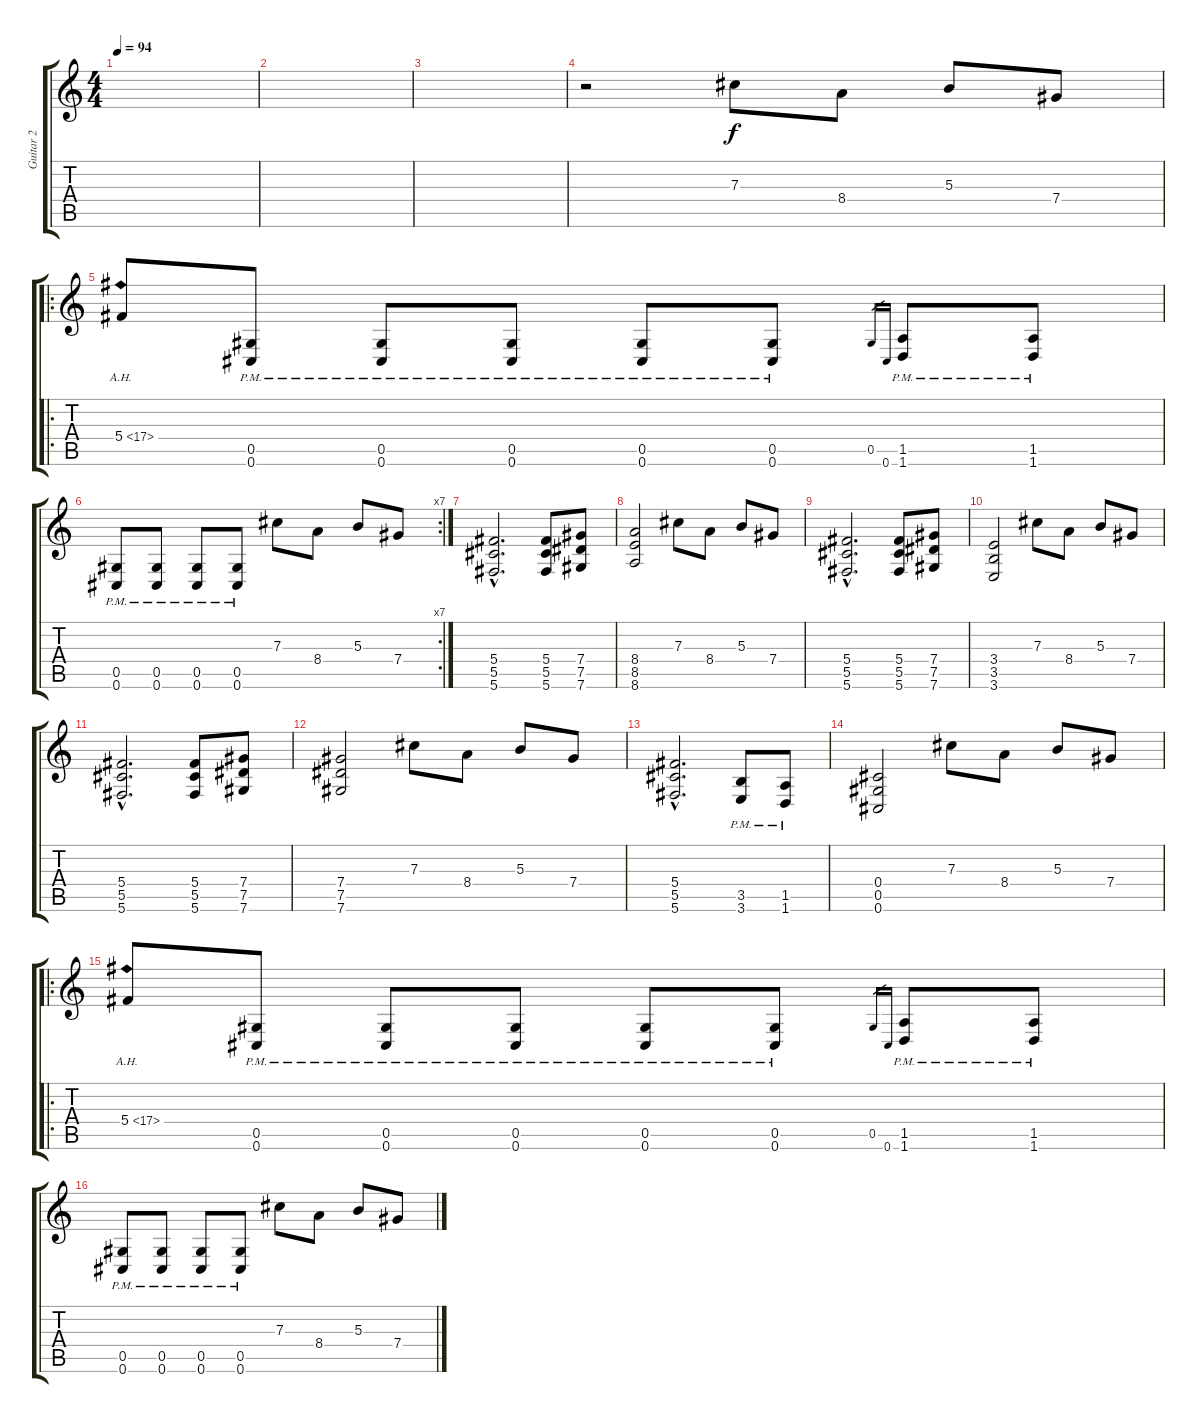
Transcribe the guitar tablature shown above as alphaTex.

\track ("Guitar 2" "Guitar 2") {instrument overdrivenguitar}
\staff {score tabs}
\tuning (Eb4 Bb3 Gb3 Db3 Ab2 Db2) {hide}
\ts (4 4)
\tempo 94
\clef g2
\ks c
|
|
|
r.2 7.3.8 8.4.8 5.3.8 7.4.8 |
\ro
5.4{ah 12}.8 (0.5{pm} 0.6{pm}).8 (0.5{pm} 0.6{pm}).8 (0.5{pm} 0.6{pm}).8 (0.5{pm} 0.6{pm}).8 (0.5{pm} 0.6{pm}).8 0.5.16{gr} 0.6.16{gr} (1.5{pm} 1.6{pm}).8 (1.5{pm} 1.6{pm}).8 |
\rc 7
(0.5{pm} 0.6{pm}).8 (0.5{pm} 0.6{pm}).8 (0.5{pm} 0.6{pm}).8 (0.5{pm} 0.6{pm}).8 7.3.8 8.4.8 5.3.8 7.4.8 |
(5.4{hac} 5.5{hac} 5.6{hac}).2{d} (5.4 5.5 5.6).8 (7.4 7.5 7.6).8 |
(8.4 8.5 8.6).2 7.3.8 8.4.8 5.3.8 7.4.8 |
(5.4{hac} 5.5{hac} 5.6{hac}).2{d} (5.4 5.5 5.6).8 (7.4 7.5 7.6).8 |
(3.4 3.5 3.6).2 7.3.8 8.4.8 5.3.8 7.4.8 |
(5.4{hac} 5.5{hac} 5.6{hac}).2{d} (5.4 5.5 5.6).8 (7.4 7.5 7.6).8 |
(7.4 7.5 7.6).2 7.3.8 8.4.8 5.3.8 7.4.8 |
(5.4{hac} 5.5{hac} 5.6{hac}).2{d} (3.5{pm} 3.6{pm}).8 (1.5{pm} 1.6{pm}).8 |
(0.4 0.5 0.6).2 7.3.8 8.4.8 5.3.8 7.4.8 |
\ro
5.4{ah 12}.8 (0.5{pm} 0.6{pm}).8 (0.5{pm} 0.6{pm}).8 (0.5{pm} 0.6{pm}).8 (0.5{pm} 0.6{pm}).8 (0.5{pm} 0.6{pm}).8 0.5.16{gr} 0.6.16{gr} (1.5{pm} 1.6{pm}).8 (1.5{pm} 1.6{pm}).8 |
(0.5{pm} 0.6{pm}).8 (0.5{pm} 0.6{pm}).8 (0.5{pm} 0.6{pm}).8 (0.5{pm} 0.6{pm}).8 7.3.8 8.4.8 5.3.8 7.4.8
